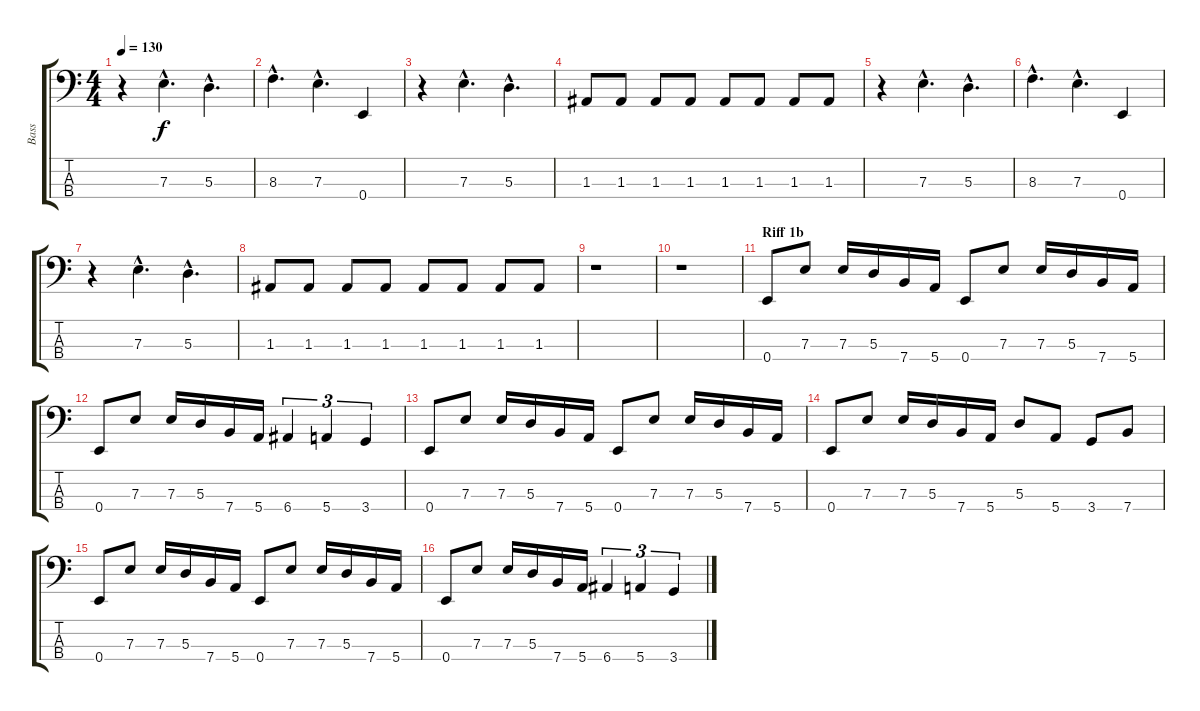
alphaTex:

\track ("Bass" "Bass") {instrument electricbassfinger}
\staff {score tabs}
\tuning (G2 D2 A1 E1) {hide}
\ts (4 4)
\tempo 130
\clef f4
\ks c
r.4{dy f instrument electricbassfinger} 7.3{hac}.4{d} 5.3{hac}.4{d} |
8.3{hac}.4{d} 7.3{hac}.4{d} 0.4.4 |
r.4 7.3{hac}.4{d} 5.3{hac}.4{d} |
1.3.8 1.3.8 1.3.8 1.3.8 1.3.8 1.3.8 1.3.8 1.3.8 |
r.4 7.3{hac}.4{d} 5.3{hac}.4{d} |
8.3{hac}.4{d} 7.3{hac}.4{d} 0.4.4 |
r.4 7.3{hac}.4{d} 5.3{hac}.4{d} |
1.3.8 1.3.8 1.3.8 1.3.8 1.3.8 1.3.8 1.3.8 1.3.8 |
r.1 |
r.1 |
\section ("" "Riff 1b")
0.4.8 7.3.8 7.3.16 5.3.16 7.4.16 5.4.16 0.4.8 7.3.8 7.3.16 5.3.16 7.4.16 5.4.16 |
0.4.8 7.3.8 7.3.16 5.3.16 7.4.16 5.4.16 6.4.4{tu (3 2)} 5.4.4{tu (3 2)} 3.4.4{tu (3 2)} |
0.4.8 7.3.8 7.3.16 5.3.16 7.4.16 5.4.16 0.4.8 7.3.8 7.3.16 5.3.16 7.4.16 5.4.16 |
0.4.8 7.3.8 7.3.16 5.3.16 7.4.16 5.4.16 5.3.8 5.4.8 3.4.8 7.4.8 |
0.4.8 7.3.8 7.3.16 5.3.16 7.4.16 5.4.16 0.4.8 7.3.8 7.3.16 5.3.16 7.4.16 5.4.16 |
0.4.8 7.3.8 7.3.16 5.3.16 7.4.16 5.4.16 6.4.4{tu (3 2)} 5.4.4{tu (3 2)} 3.4.4{tu (3 2)}
